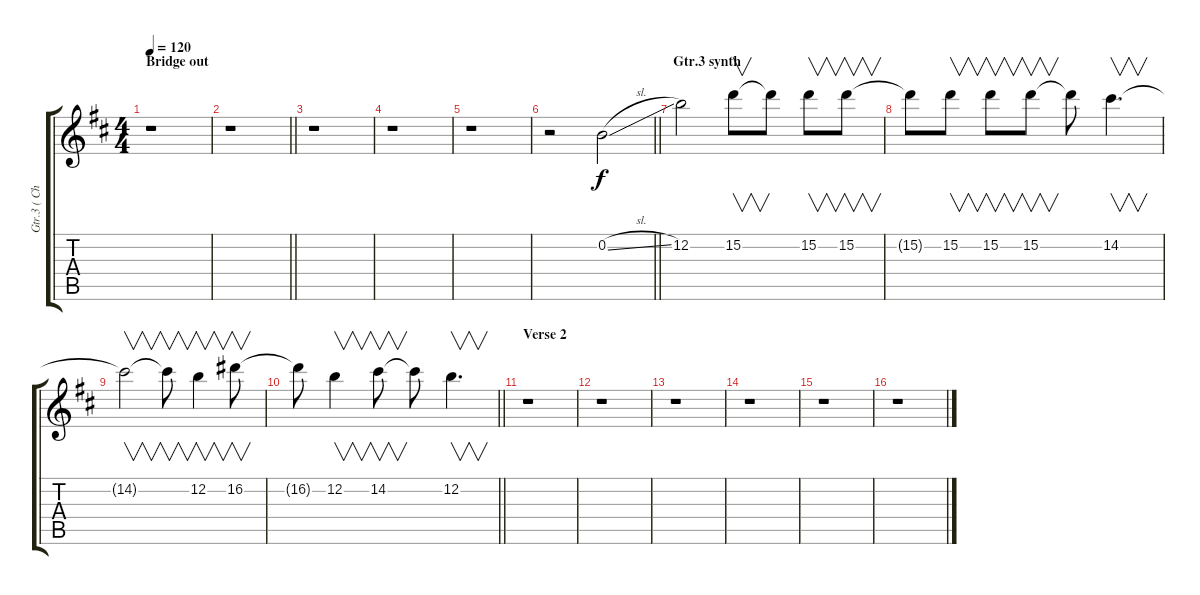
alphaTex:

\track ("Gtr.3 ( Chorus )" "Gtr.3 ( Ch") {instrument overdrivenguitar}
\staff {score tabs}
\tuning (E4 B3 G3 D3 A2 E2) {hide}
\ts (4 4)
\section ("" "Bridge out")
\tempo 120
\clef g2
\ks d
r.1{dy f} |
\barLineRight lightlight
r.1 |
\section ("" "")
r.1{volume 5} |
r.1 |
r.1 |
\barLineRight lightlight
r.2 0.2{sl}.2 |
\section ("" "Gtr.3 synth")
12.2.2 15.2.8{v} 15.2{t}.8 15.2.8{v} 15.2.8{v} |
15.2{t}.8 15.2.8{v} 15.2.8{v} 15.2.8{v} 15.2{t}.8 14.2.4{v d} |
14.2{t}.2{v} 14.2{t}.8{v} 12.2.4{v} 16.2.8{v} |
\barLineRight lightlight
16.2{t}.8 12.2.4{v} 14.2.8{v} 14.2{t}.8 12.2.4{v d} |
\section ("" "Verse 2")
r.1 |
r.1 |
r.1 |
r.1 |
r.1 |
r.1
